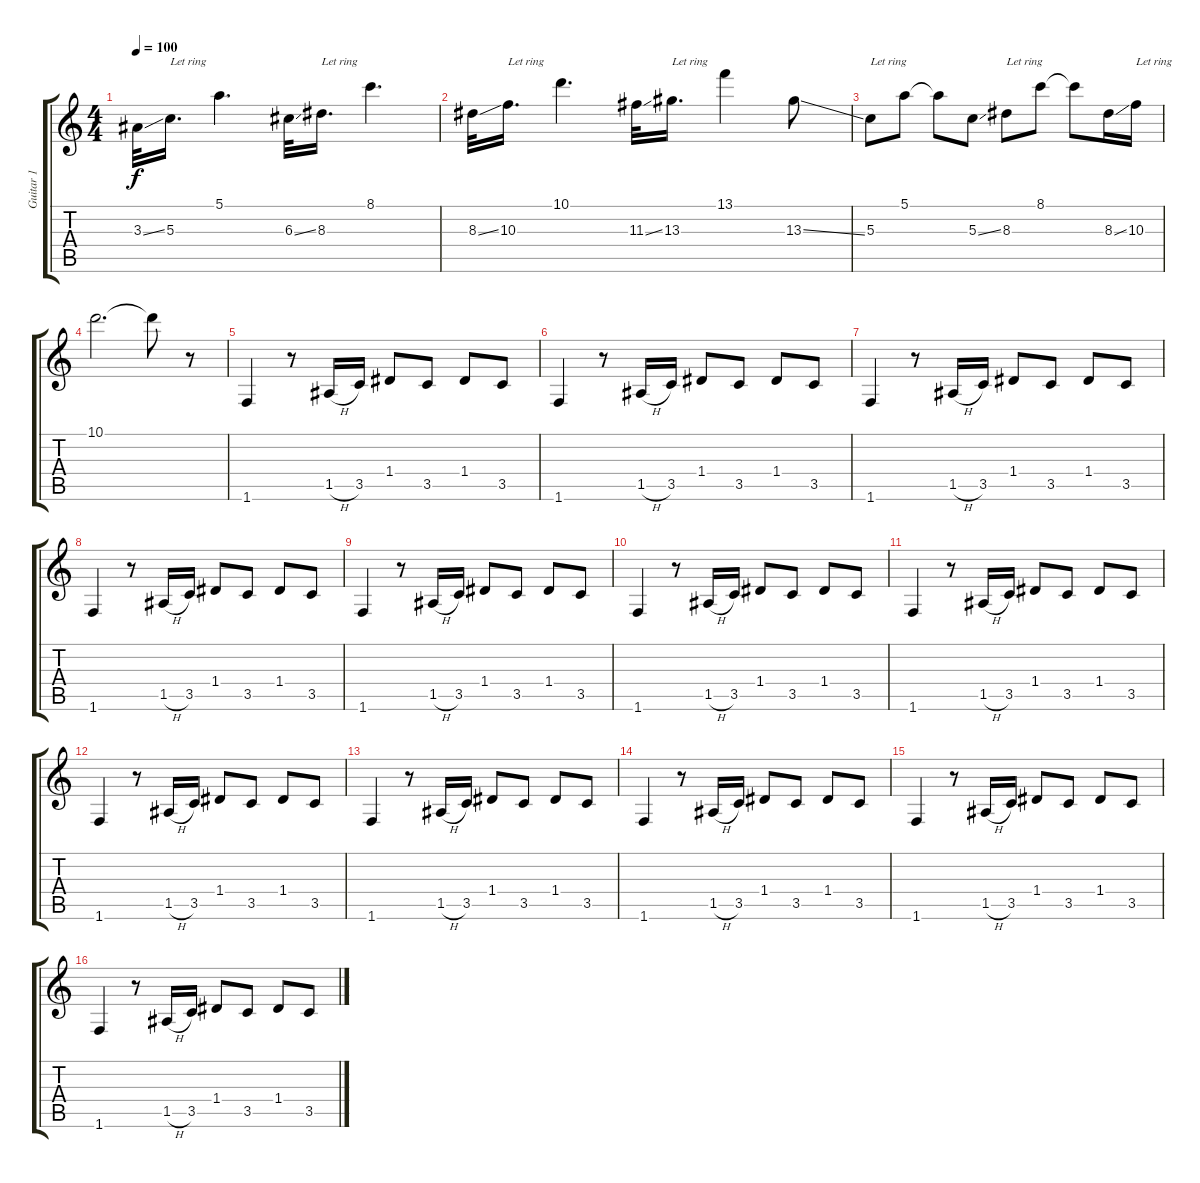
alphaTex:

\track ("Guitar 1" "Guitar 1") {instrument overdrivenguitar}
\staff {score tabs}
\tuning (E4 B3 G3 D3 A2 E2) {hide}
\ts (4 4)
\tempo 100
\clef g2
\ks c
3.3{ss}.32{dy f instrument overdrivenguitar} 5.3.16{d txt "Let ring"} 5.1.4{d} 6.3{ss}.32 8.3.16{d txt "Let ring"} 8.1.4{d} |
8.3{ss}.32 10.3.16{d txt "Let ring"} 10.1.4{d} 11.3{ss}.32 13.3.16{d txt "Let ring"} 13.1.4 13.3{ss}.8 |
5.3.8{txt "Let ring"} 5.1.8 5.1{t}.8 5.3{ss}.8 8.3.8{txt "Let ring"} 8.1.8 8.1{t}.8 8.3{ss}.16 10.3.16{txt "Let ring"} |
10.1.2{d} 10.1{t}.8 r.8 |
1.6.4 r.8 1.5{h}.16 3.5.16 1.4.8 3.5.8 1.4.8 3.5.8 |
1.6.4 r.8 1.5{h}.16 3.5.16 1.4.8 3.5.8 1.4.8 3.5.8 |
1.6.4 r.8 1.5{h}.16 3.5.16 1.4.8 3.5.8 1.4.8 3.5.8 |
1.6.4 r.8 1.5{h}.16 3.5.16 1.4.8 3.5.8 1.4.8 3.5.8 |
1.6.4 r.8 1.5{h}.16 3.5.16 1.4.8 3.5.8 1.4.8 3.5.8 |
1.6.4 r.8 1.5{h}.16 3.5.16 1.4.8 3.5.8 1.4.8 3.5.8 |
1.6.4 r.8 1.5{h}.16 3.5.16 1.4.8 3.5.8 1.4.8 3.5.8 |
1.6.4 r.8 1.5{h}.16 3.5.16 1.4.8 3.5.8 1.4.8 3.5.8 |
1.6.4 r.8 1.5{h}.16 3.5.16 1.4.8 3.5.8 1.4.8 3.5.8 |
1.6.4 r.8 1.5{h}.16 3.5.16 1.4.8 3.5.8 1.4.8 3.5.8 |
1.6.4 r.8 1.5{h}.16 3.5.16 1.4.8 3.5.8 1.4.8 3.5.8 |
1.6.4 r.8 1.5{h}.16 3.5.16 1.4.8 3.5.8 1.4.8 3.5.8
